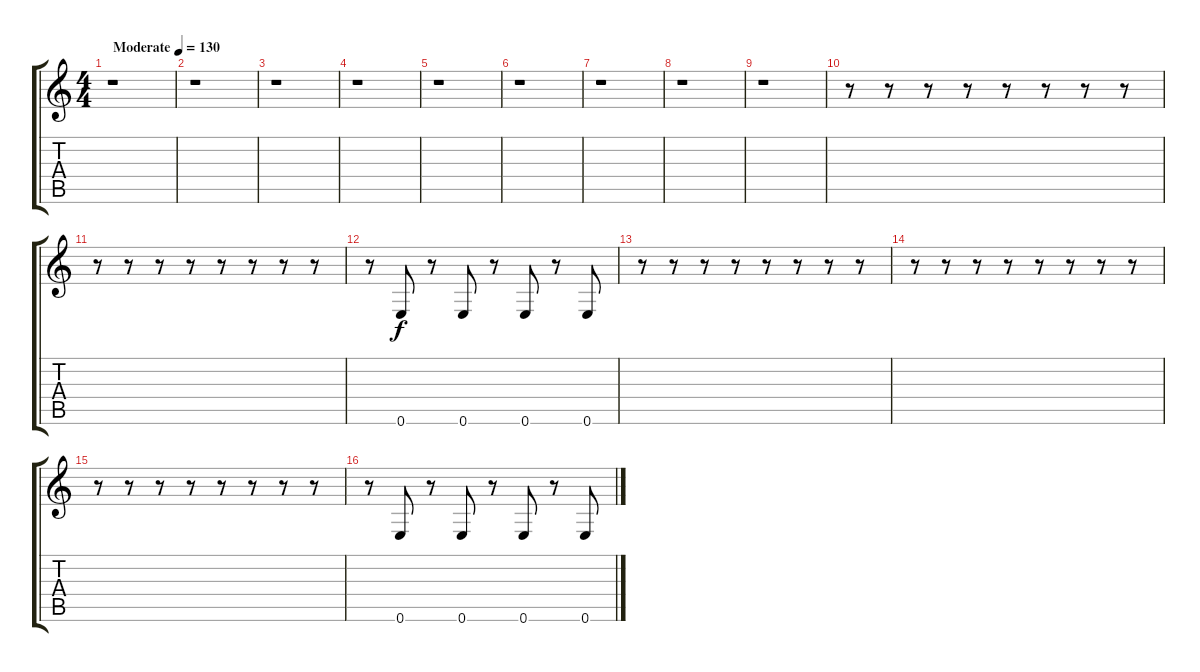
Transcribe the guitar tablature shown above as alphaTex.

\track "" {instrument synthbass1}
\staff {score tabs}
\tuning (E4 B3 G3 D3 A2 E2) {hide}
\ts (4 4)
\tempo (130 "Moderate")
\clef g2
\ks c
r.1{dy f instrument synthbass1} |
r.1 |
r.1 |
r.1 |
r.1 |
r.1 |
r.1 |
r.1 |
r.1 |
r.8 r.8 r.8 r.8 r.8 r.8 r.8 r.8 |
r.8 r.8 r.8 r.8 r.8 r.8 r.8 r.8 |
r.8 0.6.8 r.8 0.6.8 r.8 0.6.8 r.8 0.6.8 |
r.8 r.8 r.8 r.8 r.8 r.8 r.8 r.8 |
r.8 r.8 r.8 r.8 r.8 r.8 r.8 r.8 |
r.8 r.8 r.8 r.8 r.8 r.8 r.8 r.8 |
r.8 0.6.8 r.8 0.6.8 r.8 0.6.8 r.8 0.6.8
